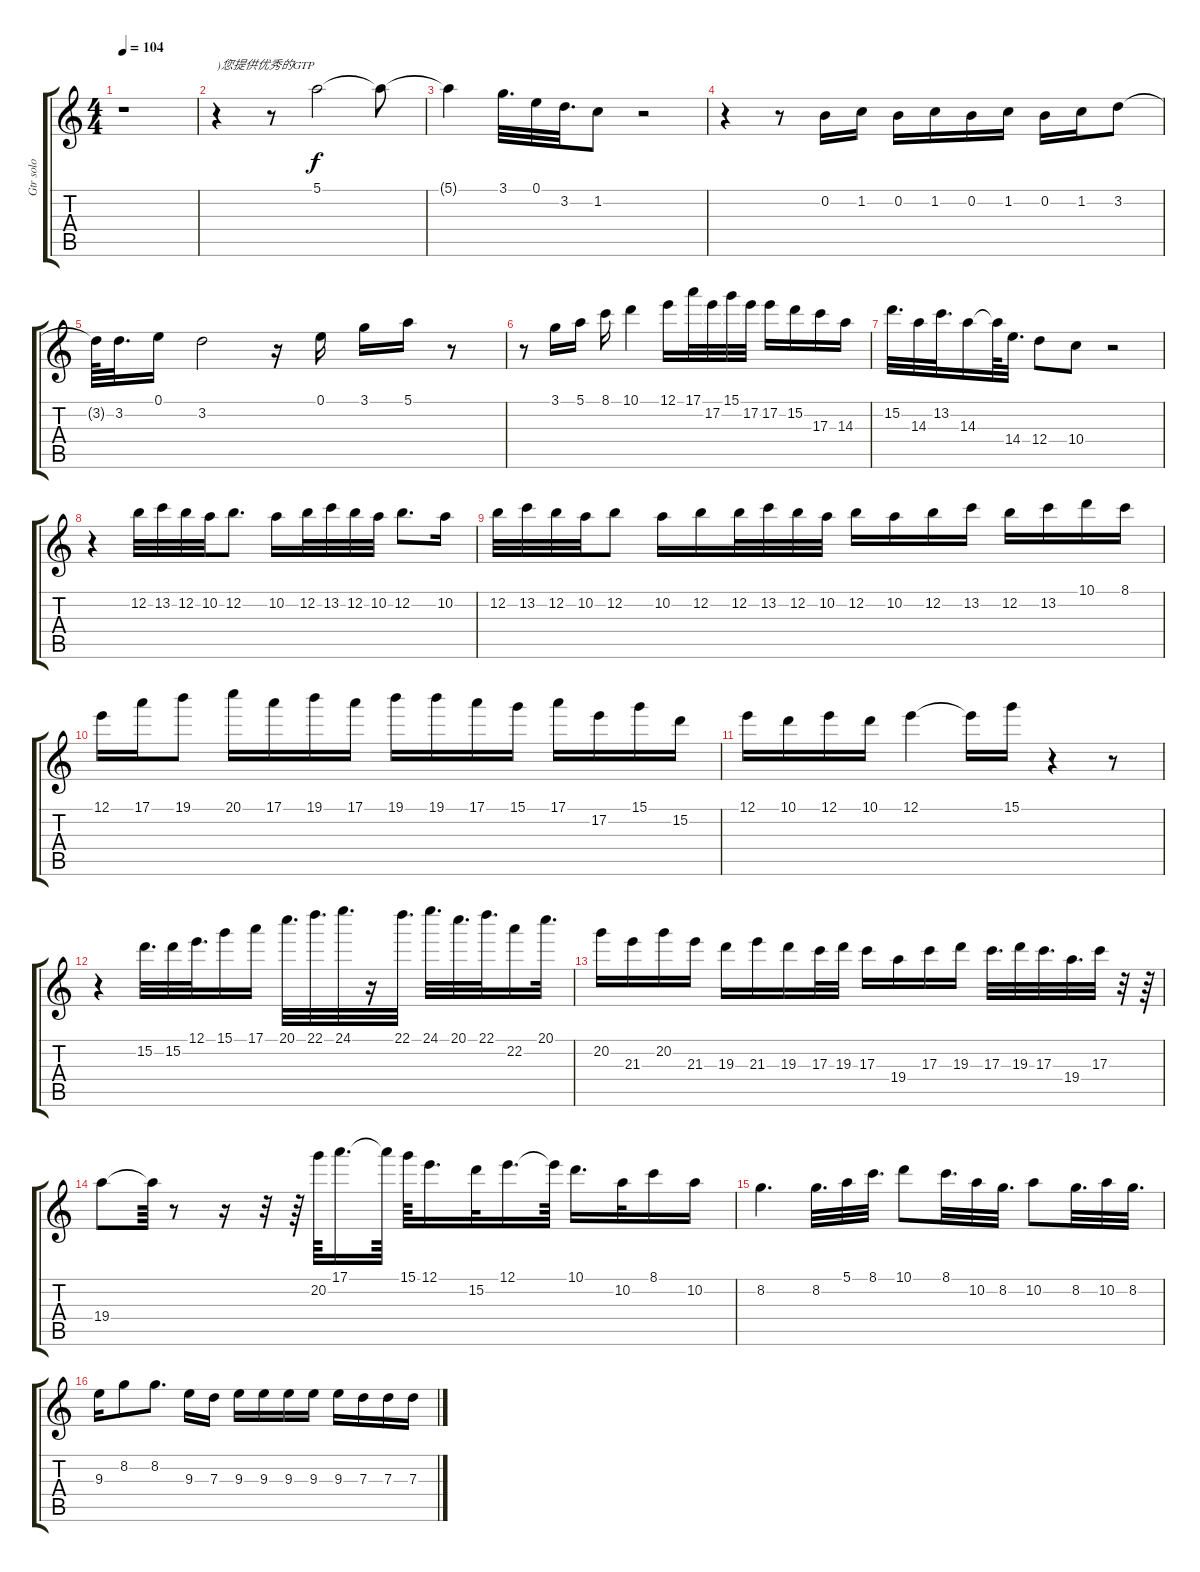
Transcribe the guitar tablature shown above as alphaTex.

\track ("Gtr solo" "Gtr solo") {instrument overdrivenguitar}
\staff {score tabs}
\tuning (E4 B3 G3 D3 A2 E2) {hide}
\ts (4 4)
\tempo 104
\clef g2
\ks c
r.1{dy f} |
r.4{txt ")您提供优秀的GTP"} r.8 5.1.2 5.1{t}.8 |
5.1{t}.4 3.1.32{d} 0.1.32 3.2.32{d} 1.2.8 r.2 |
r.4 r.8 0.2.16 1.2.16 0.2.16 1.2.16 0.2.16 1.2.16 0.2.16 1.2.16 3.2.8 |
3.2{t}.64 3.2.32{d} 0.1.16 3.2.2 r.16 0.1.16 3.1.16 5.1.16 r.8 |
r.8 3.1.16 5.1.16 8.1.16 10.1.4 12.1.16 17.1.32 17.2.32 15.1.32 17.2.32 17.2.16 15.2.16 17.3.16 14.3.16 |
15.2.32{d} 14.3.32 13.2.32{d} 14.3.16 14.3{t}.64 14.4.32{d} 12.4.8 10.4.8 r.2 |
r.4 12.2.32 13.2.32 12.2.32 10.2.32 12.2.8{d} 10.2.16 12.2.32 13.2.32 12.2.32 10.2.32 12.2.8{d} 10.2.16 |
12.2.32 13.2.32 12.2.32 10.2.32 12.2.8 10.2.16 12.2.16 12.2.32 13.2.32 12.2.32 10.2.32 12.2.16 10.2.16 12.2.16 13.2.16 12.2.16 13.2.16 10.1.16 8.1.16 |
12.1.16 17.1.16 19.1.8 20.1.16 17.1.16 19.1.16 17.1.16 19.1.16 19.1.16 17.1.16 15.1.16 17.1.16 17.2.16 15.1.16 15.2.16 |
12.1.16 10.1.16 12.1.16 10.1.16 12.1.4 12.1{t}.16 15.1.16 r.4 r.8 |
r.4 15.2.32{d} 15.2.32 12.1.32{d} 15.1.16 17.1.16 20.1.32{d} 22.1.32{d} 24.1.32{d} r.16 22.1.32{d} 24.1.32{d} 20.1.32{d} 22.1.32{d} 22.2.16 20.1.32{d} |
20.2.16 21.3.16 20.2.16 21.3.16 19.3.16 21.3.16 19.3.16 17.3.32 19.3.32 17.3.16 19.4.16 17.3.16 19.3.16 17.3.32{d} 19.3.32 17.3.32{d} 19.4.32{d} 17.3.32 r.32 r.64 |
19.4.8 19.4{t}.64 r.8 r.16 r.32 r.64 20.2.64 17.1.16{d} 17.1{t}.64 15.1.64 12.1.16{d} 15.2.32 12.1.16{d} 12.1{t}.64 10.1.16{d} 10.2.32 8.1.16 10.2.16 |
8.2.4{d} 8.2.32{d} 5.1.32 8.1.32{d} 10.1.8 8.1.32{d} 10.2.32 8.2.32{d} 10.2.8 8.2.32{d} 10.2.32 8.2.32{d} |
9.3.16 8.2.8 8.2.8{d} 9.3.16 7.3.16 9.3.16 9.3.16 9.3.16 9.3.16 9.3.16 7.3.16 7.3.16 7.3.16
